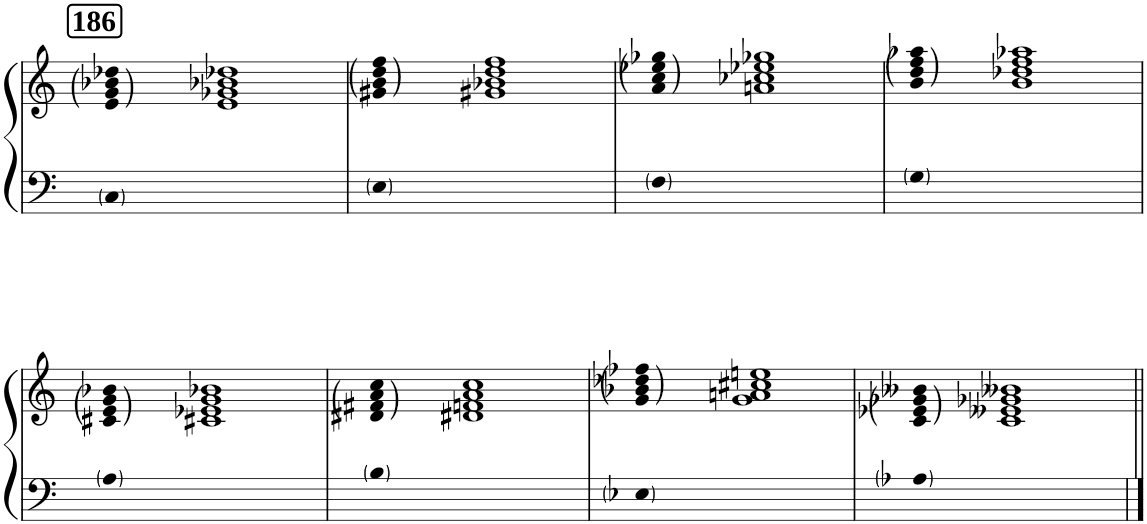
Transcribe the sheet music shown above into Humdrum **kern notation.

**kern	**kern
*part1	*part1
*staff2	*staff1
*I"Piano	*
*I'Pno	*
*clefF4	*clefG2
*k[]	*k[]
*M2/1	*M2/1
!!LO:REH:place=s1:a:B:cj:fs=14:t=186
=1	=1
*	*^
*	*	*^
*	*	*	*^
!LO:N:head=solid	!LO:N:head=solid	!LO:N:head=solid	!LO:N:head=solid	!LO:N:head=solid
1C	1dd-X	1b-X	1g	1e
1ryy	1dd-X	1b-X	1g-X	1e
=2	=2	=2	=2	=2
!LO:N:head=solid	!LO:N:head=solid	!LO:N:head=solid	!LO:N:head=solid	!LO:N:head=solid
1E	1ff	1dd	1b	1g#X
1ryy	1ff	1dd	1b-X	1g#X
=3	=3	=3	=3	=3
!LO:N:head=solid	!LO:N:head=solid	!LO:N:head=solid	!LO:N:head=solid	!LO:N:head=solid
1F	1gg-X	1ee-X	1cc	1a
1ryy	1gg-X	1ee-X	1cc-X	1an
=4	=4	=4	=4	=4
!LO:N:head=solid	!LO:N:head=solid	!LO:N:head=solid	!LO:N:head=solid	!LO:N:head=solid
1G	1aa-X	1ff	1dd	1b
1ryy	1aa-X	1ff	1dd-X	1b
!!LO:LB:g=z	!!	!!	!!
=5	=5	=5	=5	=5
!LO:N:head=solid	!LO:N:head=solid	!LO:N:head=solid	!LO:N:head=solid	!LO:N:head=solid
1A	1b-X	1g	1e	1c#X
1ryy	1b-X	1g	1e-X	1c#X
=6	=6	=6	=6	=6
!LO:N:head=solid	!LO:N:head=solid	!LO:N:head=solid	!LO:N:head=solid	!LO:N:head=solid
1B	1cc	1a	1f#X	1d#X
1ryy	1cc	1a	1fn	1d#X
=7	=7	=7	=7	=7
!LO:N:head=solid	!LO:N:head=solid	!LO:N:head=solid	!LO:N:head=solid	!LO:N:head=solid
1E-X	1ff-X	1dd-X	1b-X	1g
1ryy	1een	1cc#X	1an	1g
=8	=8	=8	=8	=8
!LO:N:head=solid	!LO:N:head=solid	!LO:N:head=solid	!LO:N:head=solid	!LO:N:head=solid
1A-X	1b--X	1g-X	1e-X	1c
1ryy	1b--X	1g-X	1e--X	1c
*	*v	*v	*v	*v
=||	=||
*-	*-
